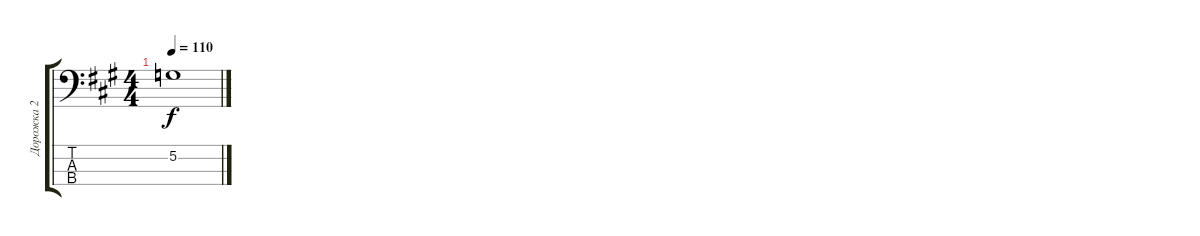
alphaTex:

\track ("Дорожка 2" "Дорожка 2") {instrument electricbassfinger}
\staff {score tabs}
\tuning (G2 D2 A1 E1) {hide}
\ts (4 4)
\tempo 110
\clef f4
\ks a
5.2{t}.1{dy f}
